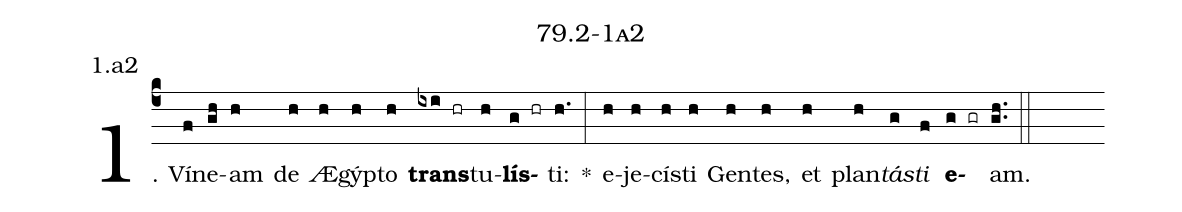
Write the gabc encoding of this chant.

name: 79.2-1a2;
annotation: 1.a2;
%%
(c4)1. Ví(f)ne(gh)am(h) de(h) Æ(h)gýp(h)to(h) <b>trans</b>(ixi hr)tu(h)<b>lís</b>(g hr)ti:(h.) *(:) e(h)je(h)cís(h)ti(h) Gen(h)tes,(h) et(h) plan(h)<i>tás</i>(g)<i>ti</i>(f) <b>e</b>(g gr)am.(gh..) (::)


%E(h) u(h) o(g) u(f) a(g) e.(gh..) (::)
